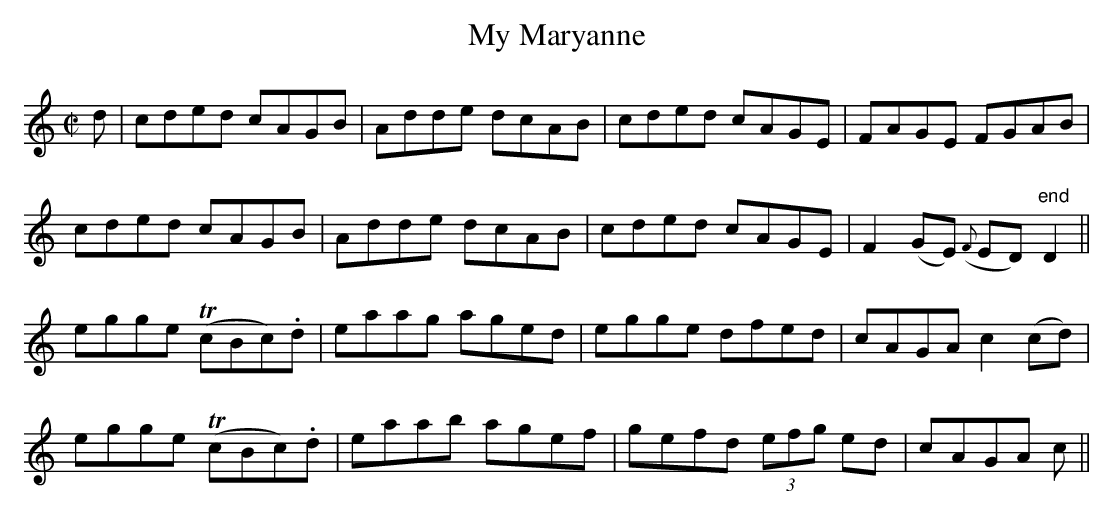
X:1
T: My Maryanne
M: C|
L: 1/8
K: C
d|cded cAGB|Adde dcAB|cded cAGE|FAGE FGAB|
cded cAGB|Adde dcAB|cded cAGE|F2(GE) ({F}ED)"end"D2||
egge T(cBc).d|eaag aged|egge dfed|cAGAc2(cd)|
egge T(cBc).d|eaab agef|gefd (3efg ed|cAGA c1||
